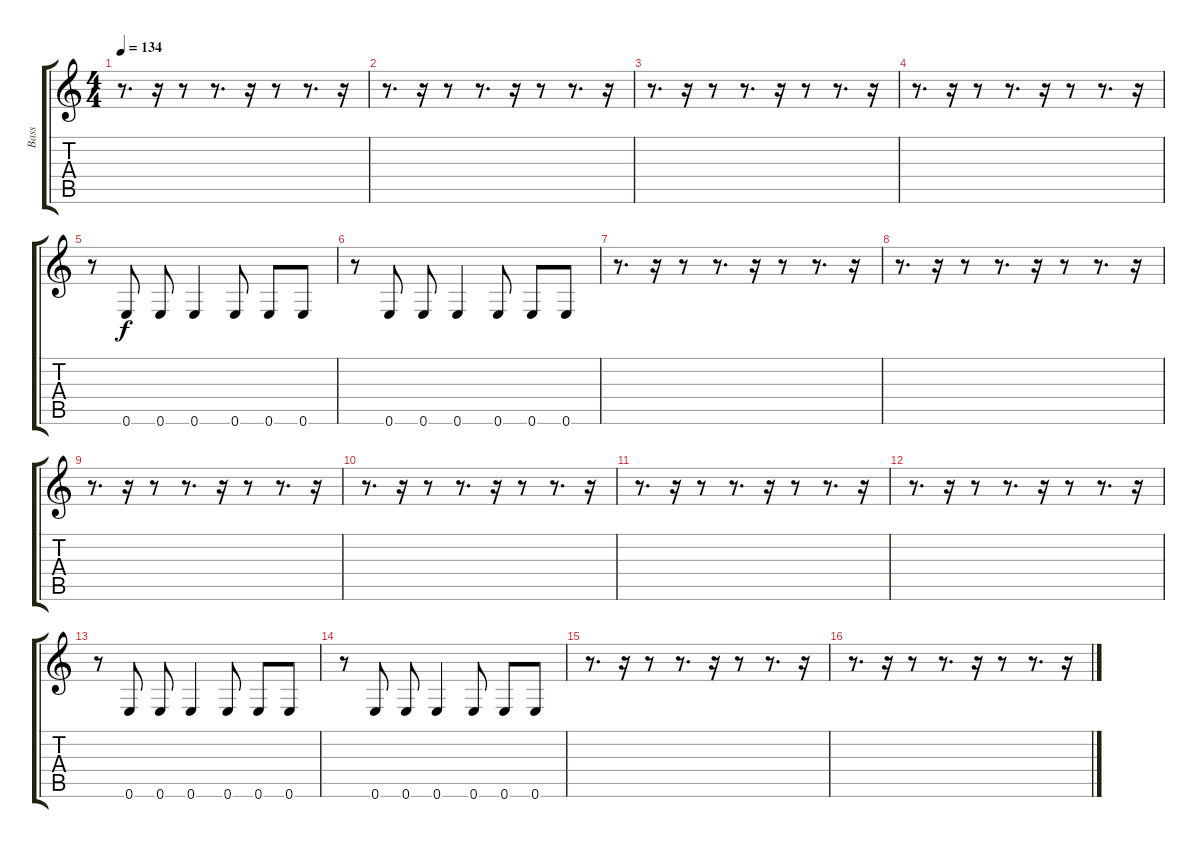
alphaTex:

\track ("Bass" "Bass") {instrument electricbassfinger}
\staff {score tabs}
\tuning (E4 B3 G3 D3 A2 E2) {hide}
\ts (4 4)
\tempo 134
\clef g2
\ks c
r.8{d dy f} r.16 r.8 r.8{d} r.16 r.8 r.8{d} r.16 |
r.8{d} r.16 r.8 r.8{d} r.16 r.8 r.8{d} r.16 |
r.8{d} r.16 r.8 r.8{d} r.16 r.8 r.8{d} r.16 |
r.8{d} r.16 r.8 r.8{d} r.16 r.8 r.8{d} r.16 |
r.8 0.6.8 0.6.8 0.6.4 0.6.8 0.6.8 0.6.8 |
r.8 0.6.8 0.6.8 0.6.4 0.6.8 0.6.8 0.6.8 |
r.8{d} r.16 r.8 r.8{d} r.16 r.8 r.8{d} r.16 |
r.8{d} r.16 r.8 r.8{d} r.16 r.8 r.8{d} r.16 |
r.8{d} r.16 r.8 r.8{d} r.16 r.8 r.8{d} r.16 |
r.8{d} r.16 r.8 r.8{d} r.16 r.8 r.8{d} r.16 |
r.8{d} r.16 r.8 r.8{d} r.16 r.8 r.8{d} r.16 |
r.8{d} r.16 r.8 r.8{d} r.16 r.8 r.8{d} r.16 |
r.8 0.6.8 0.6.8 0.6.4 0.6.8 0.6.8 0.6.8 |
r.8 0.6.8 0.6.8 0.6.4 0.6.8 0.6.8 0.6.8 |
r.8{d} r.16 r.8 r.8{d} r.16 r.8 r.8{d} r.16 |
r.8{d} r.16 r.8 r.8{d} r.16 r.8 r.8{d} r.16
